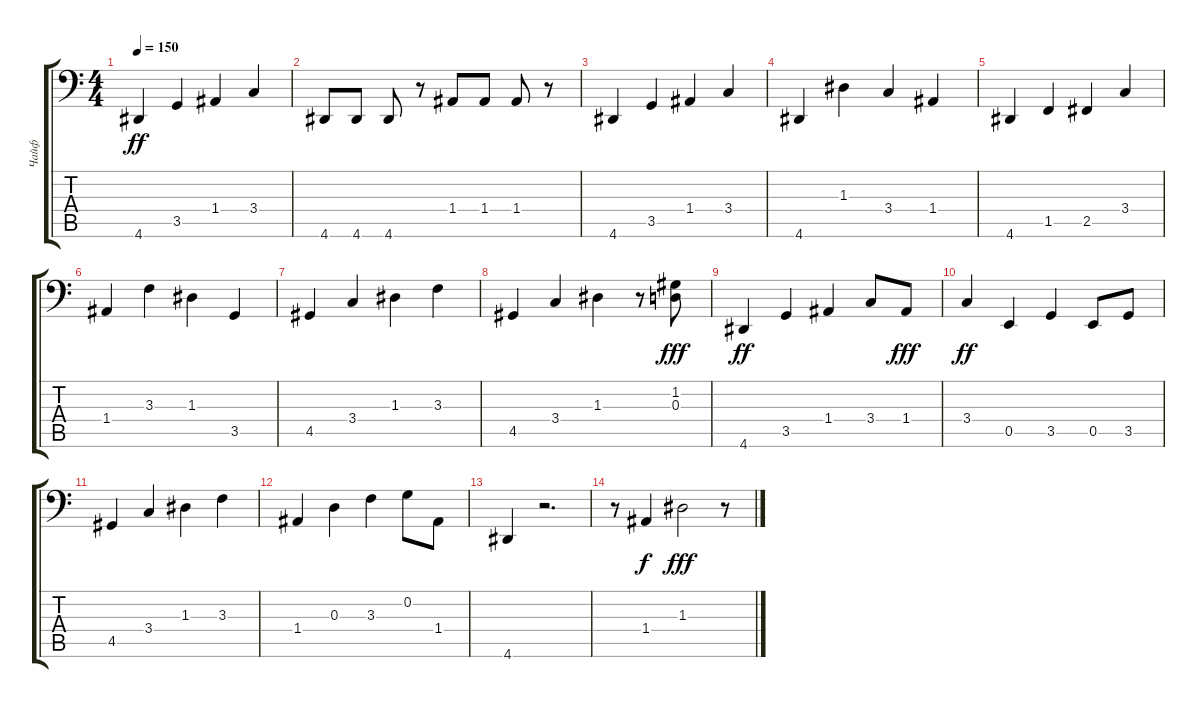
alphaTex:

\track ("Чайф" "Чайф") {instrument fretlessbass}
\staff {score tabs}
\tuning (C3 G2 D2 A1 E1 B0) {hide}
\ts (4 4)
\tempo 150
\clef f4
\ks c
4.6.4{dy ff} 3.5.4 1.4.4 3.4.4 |
4.6.8 4.6.8 4.6.8 r.8 1.4.8 1.4.8 1.4.8 r.8 |
4.6.4 3.5.4 1.4.4 3.4.4 |
4.6.4 1.3.4 3.4.4 1.4.4 |
4.6.4 1.5.4 2.5.4 3.4.4 |
1.4.4 3.3.4 1.3.4 3.5.4 |
4.5.4 3.4.4 1.3.4 3.3.4 |
4.5.4 3.4.4 1.3.4 r.8 (1.2 0.3).8{dy fff} |
4.6.4{dy ff} 3.5.4 1.4.4 3.4.8 1.4.8{dy fff} |
3.4.4{dy ff} 0.5.4 3.5.4 0.5.8 3.5.8 |
4.5.4 3.4.4 1.3.4 3.3.4 |
1.4.4 0.3.4 3.3.4 0.2.8 1.4.8 |
4.6.4 r.2{d} |
r.8 1.4.4{dy f} 1.3.2{dy fff} r.8
